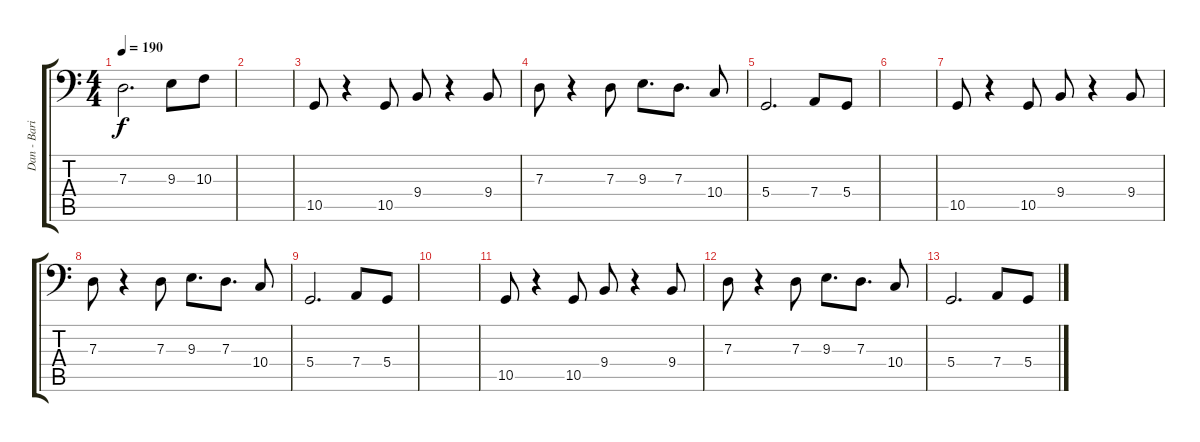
\track ("Dan - Baritone Sax" "Dan - Bari") {instrument baritonesax}
\staff {score tabs}
\tuning (E3 B2 G2 D2 A1 E1) {hide}
\ts (4 4)
\tempo 190
\clef f4
\ks c
7.3.2{d dy f} 9.3.8 10.3.8 |
|
10.5.8 r.4 10.5.8 9.4.8 r.4 9.4.8 |
7.3.8 r.4 7.3.8 9.3.8{d} 7.3.8{d} 10.4.8 |
5.4.2{d} 7.4.8 5.4.8 |
|
10.5.8 r.4 10.5.8 9.4.8 r.4 9.4.8 |
7.3.8 r.4 7.3.8 9.3.8{d} 7.3.8{d} 10.4.8 |
5.4.2{d} 7.4.8 5.4.8 |
|
10.5.8 r.4 10.5.8 9.4.8 r.4 9.4.8 |
7.3.8 r.4 7.3.8 9.3.8{d} 7.3.8{d} 10.4.8 |
5.4.2{d} 7.4.8 5.4.8
